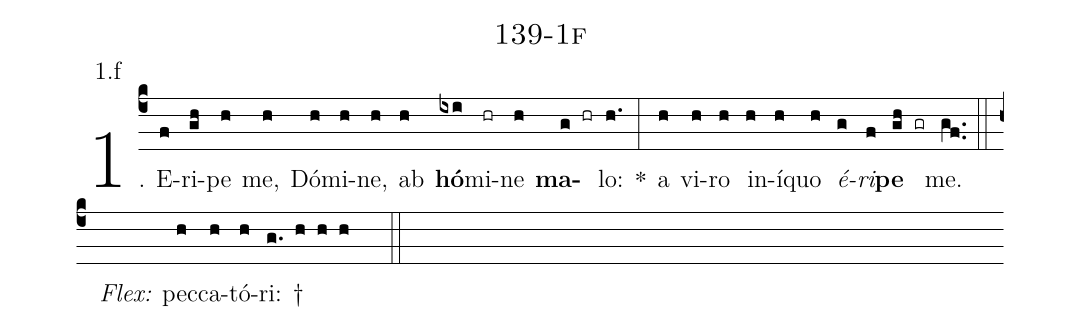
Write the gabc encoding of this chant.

name: 139-1f;
annotation: 1.f;
%%
(c4)1. E(f)ri(gh)pe(h) me,(h) Dó(h)mi(h)ne,(h) ab(h) <b>hó</b>(ixi)mi(hr)ne(h) <b>ma</b>(g hr)lo:(h.) *(:) a(h) vi(h)ro(h) in(h)í(h)quo(h) <i>é</i>(g)<i>ri</i>(f)<b>pe</b>(gh gr) me.(gf..) (::)
<i>Flex:</i>()  pec(h)ca(h)tó(h)ri: †(g. h h h  ::)
